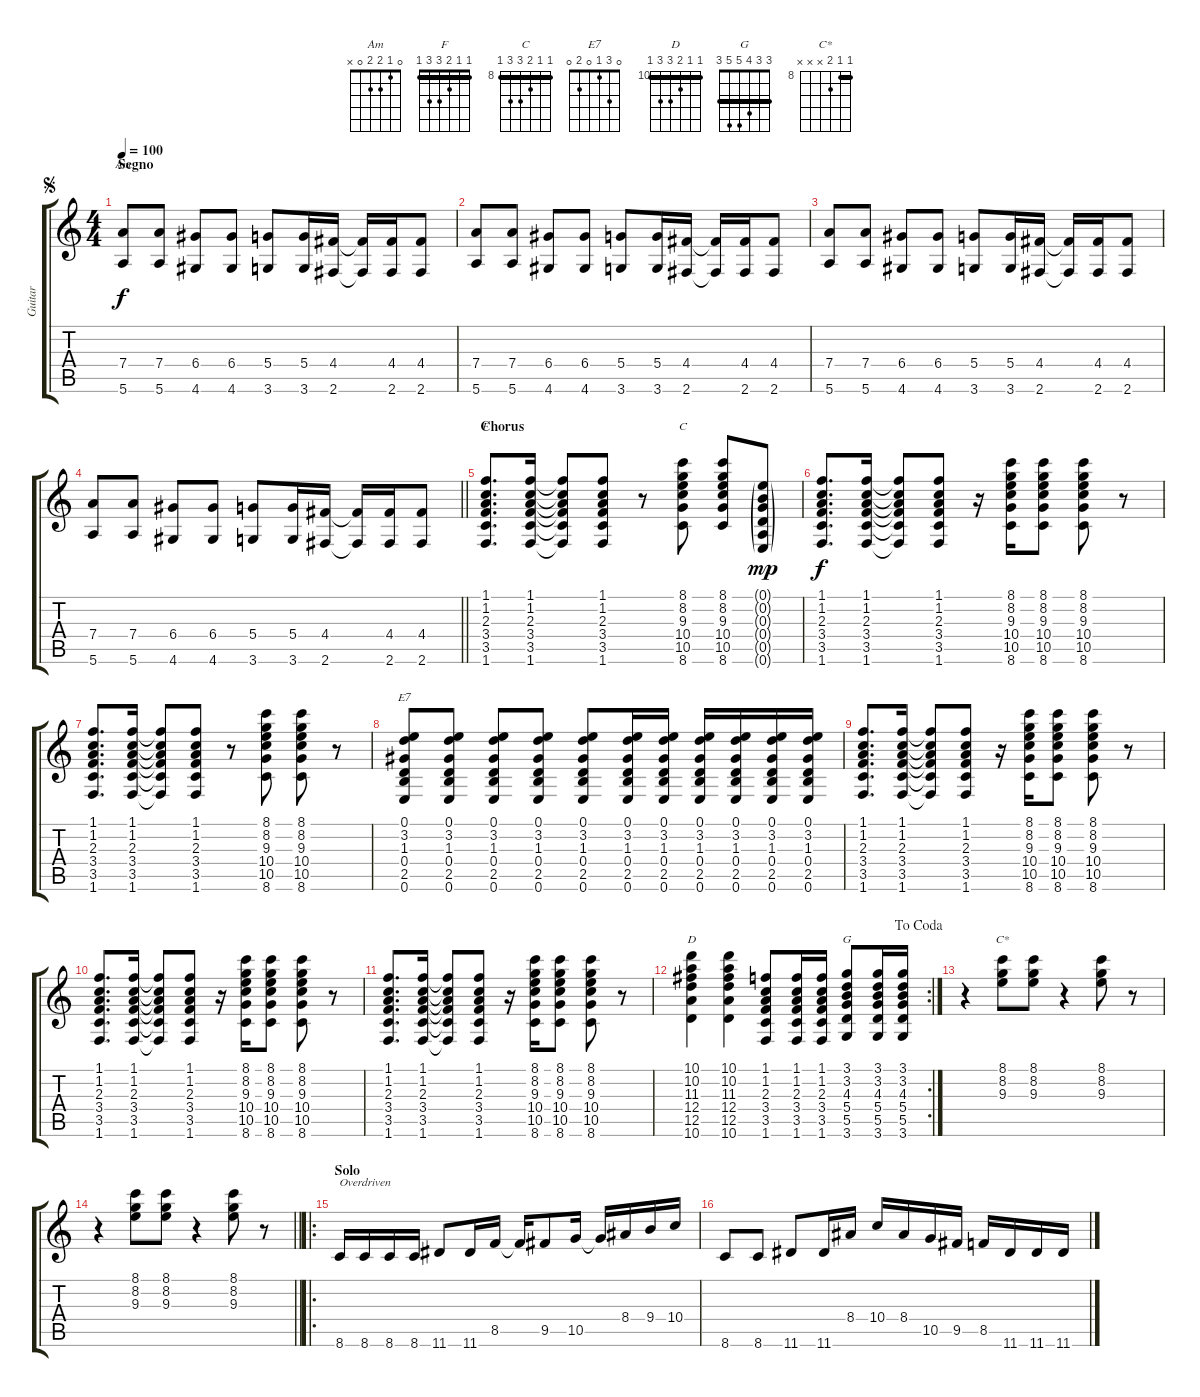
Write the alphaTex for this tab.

\track ("Guitar" "Guitar") {instrument electricguitarclean}
\staff {score tabs}
\tuning (E4 B3 G3 D3 A2 E2) {hide}
\chord ("Am" 0 1 2 2 0 x)
\chord ("F" 1 1 2 3 3 1) {barre 1}
\chord ("C" 8 8 9 10 10 8) {firstfret 8 barre 8}
\chord ("E7" 0 3 1 0 2 0)
\chord ("D" 10 10 11 12 12 10) {firstfret 10 barre 10}
\chord ("G" 3 3 4 5 5 3) {barre 3}
\chord ("C*" 8 8 9 x x x) {firstfret 8 barre 8}
\ts (4 4)
\section ("" "Segno")
\jump segno
\tempo 100
\clef g2
\ks c
(7.4 5.6).8{ch "Am" dy f} (7.4 5.6).8 (6.4 4.6).8 (6.4 4.6).8 (5.4 3.6).8 (5.4 3.6).16 (4.4 2.6).16 (4.4{t} 2.6{t}).16 (4.4 2.6).16 (4.4 2.6).8 |
(7.4 5.6).8 (7.4 5.6).8 (6.4 4.6).8 (6.4 4.6).8 (5.4 3.6).8 (5.4 3.6).16 (4.4 2.6).16 (4.4{t} 2.6{t}).16 (4.4 2.6).16 (4.4 2.6).8 |
(7.4 5.6).8 (7.4 5.6).8 (6.4 4.6).8 (6.4 4.6).8 (5.4 3.6).8 (5.4 3.6).16 (4.4 2.6).16 (4.4{t} 2.6{t}).16 (4.4 2.6).16 (4.4 2.6).8 |
\barLineRight lightlight
(7.4 5.6).8 (7.4 5.6).8 (6.4 4.6).8 (6.4 4.6).8 (5.4 3.6).8 (5.4 3.6).16 (4.4 2.6).16 (4.4{t} 2.6{t}).16 (4.4 2.6).16 (4.4 2.6).8 |
\section ("" "Chorus")
(1.1 1.2 2.3 3.4 3.5 1.6).8{d ch "F"} (1.1 1.2 2.3 3.4 3.5 1.6).16 (1.1{t} 1.2{t} 2.3{t} 3.4{t} 3.5{t} 1.6{t}).8 (1.1 1.2 2.3 3.4 3.5 1.6).8 r.8 (8.1 8.2 9.3 10.4 10.5 8.6).8{ch "C"} (8.1 8.2 9.3 10.4 10.5 8.6).8 (0.1{g} 0.2{g} 0.3{g} 0.4{g} 0.5{g} 0.6{g}).8{dy mp} |
(1.1 1.2 2.3 3.4 3.5 1.6).8{d dy f} (1.1 1.2 2.3 3.4 3.5 1.6).16 (1.1{t} 1.2{t} 2.3{t} 3.4{t} 3.5{t} 1.6{t}).8 (1.1 1.2 2.3 3.4 3.5 1.6).8 r.16 (8.1 8.2 9.3 10.4 10.5 8.6).16 (8.1 8.2 9.3 10.4 10.5 8.6).8 (8.1 8.2 9.3 10.4 10.5 8.6).8 r.8 |
(1.1 1.2 2.3 3.4 3.5 1.6).8{d} (1.1 1.2 2.3 3.4 3.5 1.6).16 (1.1{t} 1.2{t} 2.3{t} 3.4{t} 3.5{t} 1.6{t}).8 (1.1 1.2 2.3 3.4 3.5 1.6).8 r.8 (8.1 8.2 9.3 10.4 10.5 8.6).8 (8.1 8.2 9.3 10.4 10.5 8.6).8 r.8 |
(0.1 3.2 1.3 0.4 2.5 0.6).8{ch "E7"} (0.1 3.2 1.3 0.4 2.5 0.6).8 (0.1 3.2 1.3 0.4 2.5 0.6).8 (0.1 3.2 1.3 0.4 2.5 0.6).8 (0.1 3.2 1.3 0.4 2.5 0.6).8 (0.1 3.2 1.3 0.4 2.5 0.6).16 (0.1 3.2 1.3 0.4 2.5 0.6).16 (0.1 3.2 1.3 0.4 2.5 0.6).16 (0.1 3.2 1.3 0.4 2.5 0.6).16 (0.1 3.2 1.3 0.4 2.5 0.6).16 (0.1 3.2 1.3 0.4 2.5 0.6).16 |
(1.1 1.2 2.3 3.4 3.5 1.6).8{d} (1.1 1.2 2.3 3.4 3.5 1.6).16 (1.1{t} 1.2{t} 2.3{t} 3.4{t} 3.5{t} 1.6{t}).8 (1.1 1.2 2.3 3.4 3.5 1.6).8 r.16 (8.1 8.2 9.3 10.4 10.5 8.6).16 (8.1 8.2 9.3 10.4 10.5 8.6).8 (8.1 8.2 9.3 10.4 10.5 8.6).8 r.8 |
(1.1 1.2 2.3 3.4 3.5 1.6).8{d} (1.1 1.2 2.3 3.4 3.5 1.6).16 (1.1{t} 1.2{t} 2.3{t} 3.4{t} 3.5{t} 1.6{t}).8 (1.1 1.2 2.3 3.4 3.5 1.6).8 r.16 (8.1 8.2 9.3 10.4 10.5 8.6).16 (8.1 8.2 9.3 10.4 10.5 8.6).8 (8.1 8.2 9.3 10.4 10.5 8.6).8 r.8 |
(1.1 1.2 2.3 3.4 3.5 1.6).8{d} (1.1 1.2 2.3 3.4 3.5 1.6).16 (1.1{t} 1.2{t} 2.3{t} 3.4{t} 3.5{t} 1.6{t}).8 (1.1 1.2 2.3 3.4 3.5 1.6).8 r.16 (8.1 8.2 9.3 10.4 10.5 8.6).16 (8.1 8.2 9.3 10.4 10.5 8.6).8 (8.1 8.2 9.3 10.4 10.5 8.6).8 r.8 |
\rc 2
\jump dacoda
(10.1 10.2 11.3 12.4 12.5 10.6).4{ch "D"} (10.1 10.2 11.3 12.4 12.5 10.6).4 (1.1 1.2 2.3 3.4 3.5 1.6).8 (1.1 1.2 2.3 3.4 3.5 1.6).16 (1.1 1.2 2.3 3.4 3.5 1.6).16 (3.1 3.2 4.3 5.4 5.5 3.6).8{ch "G"} (3.1 3.2 4.3 5.4 5.5 3.6).16 (3.1 3.2 4.3 5.4 5.5 3.6).16 |
r.4 (8.1 8.2 9.3).8{ch "C*"} (8.1 8.2 9.3).8 r.4 (8.1 8.2 9.3).8 r.8 |
\barLineRight lightlight
r.4 (8.1 8.2 9.3).8 (8.1 8.2 9.3).8 r.4 (8.1 8.2 9.3).8 r.8 |
\ro
\section ("" "Solo")
8.6.16{txt "Overdriven" instrument overdrivenguitar} 8.6.16 8.6.16 8.6.16 11.6.8 11.6.16 8.5.16 8.5{t}.16 9.5.8 10.5.16 10.5{t}.16 8.4.16 9.4.16 10.4.16 |
8.6.8 8.6.8 11.6.8 11.6.16 8.4.16 10.4.16 8.4.16 10.5.16 9.5.16 8.5.16 11.6.16 11.6.16 11.6.16
